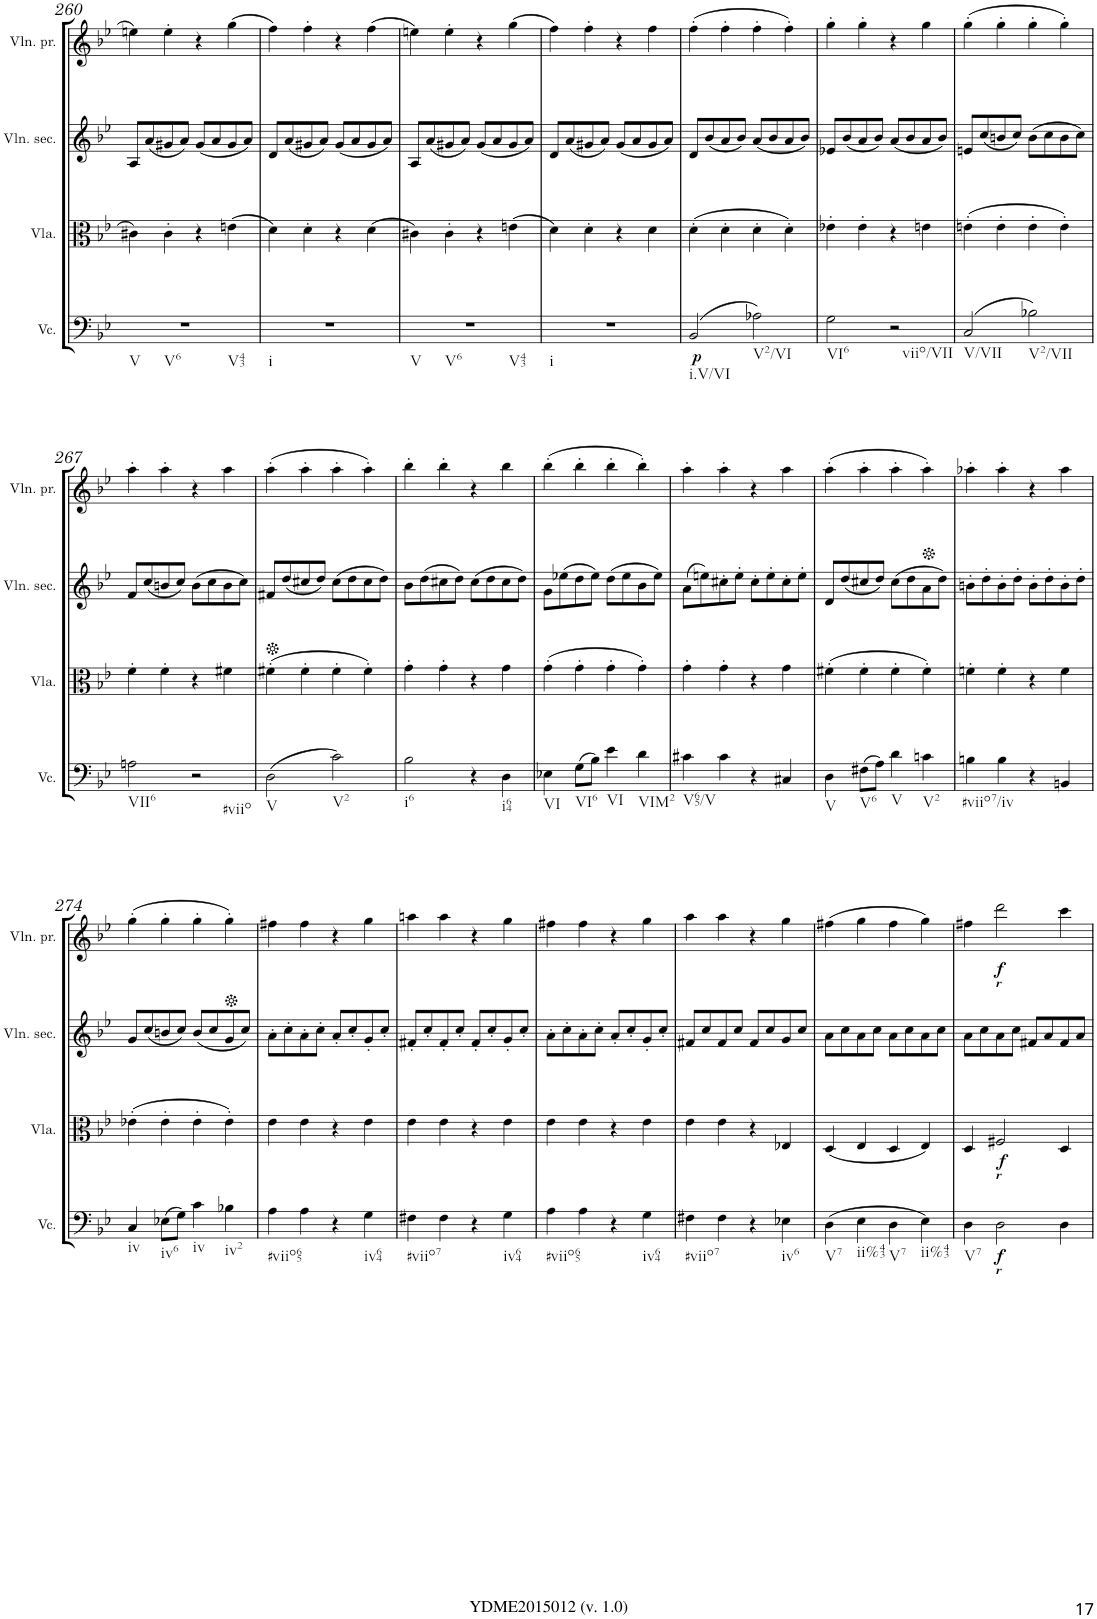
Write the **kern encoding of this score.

**kern	**dynam	**kern	**dynam	**kern	**kern	**dynam
*part4	*part4	*part3	*part3	*part2	*part1	*part1
*staff4	*staff4	*staff3	*staff3	*staff2	*staff1	*staff1
*I"Violoncelle	*	*I"Viola	*	*I"Violino secondo	*I"Violino primo	*
*I'Vc.	*	*I'Vla.	*	*I'Vln. sec.	*I'Vln. pr.	*
!!LO:PB:g=z
*clefF4	*	*clefC3	*	*clefG2	*clefG2	*
*k[b-e-]	*	*k[b-e-]	*	*k[b-e-]	*k[b-e-]	*
*B-:	*	*B-:	*	*B-:	*B-:	*
*M2/2	*	*M2/2	*	*M2/2	*M2/2	*
*met(c|)	*	*met(c|)	*	*met(c|)	*met(c|)	*
=260	=260	=260	=260	=260	=260	=260
!LO:TX:b:t=V	!	!	!	!	!	!
!LO:TX:b:t=V6	!	!	!	!	!	!
!LO:TX:b:t=V43	!	!	!	!	!	!
1r	.	4c#X\	.	8A/L	4een\	.
.	.	.	.	(<8a/	.	.
.	.	4c#'\	.	8g#X/	4ee'\	.
.	.	.	.	8a/J)	.	.
.	.	4r	.	(<8g#/L	4r	.
.	.	.	.	8a/	.	.
.	.	(>4en\	.	8g#/	(>4gg\	.
.	.	.	.	8a/J)	.	.
=261	=261	=261	=261	=261	=261	=261
!LO:TX:b:t=i	!	!	!	!	!	!
1r	.	4d\)	.	8d/L	4ff\)	.
.	.	.	.	(<8a/	.	.
.	.	4d'\	.	8g#X/	4ff'\	.
.	.	.	.	8a/J)	.	.
.	.	4r	.	(<8g#/L	4r	.
.	.	.	.	8a/	.	.
.	.	(>4d\	.	8g#/	(>4ff\	.
.	.	.	.	8a/J)	.	.
=262	=262	=262	=262	=262	=262	=262
!LO:TX:b:t=V	!	!	!	!	!	!
!LO:TX:b:t=V6	!	!	!	!	!	!
!LO:TX:b:t=V43	!	!	!	!	!	!
1r	.	4c#X\)	.	8A/L	4een\)	.
.	.	.	.	(<8a/	.	.
.	.	4c#'\	.	8g#X/	4ee'\	.
.	.	.	.	8a/J)	.	.
.	.	4r	.	(<8g#/L	4r	.
.	.	.	.	8a/	.	.
.	.	(>4en\	.	8g#/	(>4gg\	.
.	.	.	.	8a/J)	.	.
=263	=263	=263	=263	=263	=263	=263
!LO:TX:b:t=i	!	!	!	!	!	!
1r	.	4d\)	.	8d/L	4ff\)	.
.	.	.	.	(<8a/	.	.
.	.	4d'\	.	8g#X/	4ff'\	.
.	.	.	.	8a/J)	.	.
.	.	4r	.	(<8g#/L	4r	.
.	.	.	.	8a/	.	.
.	.	4d\	.	8g#/	4ff\	.
.	.	.	.	8a/J)	.	.
=264	=264	=264	=264	=264	=264	=264
!LO:TX:b:t=i.V/VI	!	!	!	!	!	!
!	!LO:DY:b	!	!	!	!	!
(>2BB-/	p	(>4d'\	.	8d/L	(>4ff'\	.
.	.	.	.	(<8b-/	.	.
.	.	4d'\	.	8a/	4ff'\	.
.	.	.	.	8b-/J)	.	.
!LO:TX:b:t=V2/VI	!	!	!	!	!	!
2A-X\)	.	4d'\	.	(<8a/L	4ff'\	.
.	.	.	.	8b-/	.	.
.	.	4d'\)	.	8a/	4ff'\)	.
.	.	.	.	8b-/J)	.	.
=265	=265	=265	=265	=265	=265	=265
!LO:TX:b:t=VI6	!	!	!	!	!	!
2G\	.	4e-X'\	.	8e-X/L	4gg'\	.
.	.	.	.	(<8b-/	.	.
.	.	4e-'\	.	8a/	4gg'\	.
.	.	.	.	8b-/J)	.	.
!LO:TX:b:t=viio/VII	!	!	!	!	!	!
2r	.	4r	.	(<8a/L	4r	.
.	.	.	.	8b-/	.	.
.	.	4en\	.	8a/	4gg\	.
.	.	.	.	8b-/J)	.	.
=266	=266	=266	=266	=266	=266	=266
!LO:TX:b:t=V/VII	!	!	!	!	!	!
(>2C/	.	(>4en'\	.	8en/L	(>4gg'\	.
.	.	.	.	(<8cc/	.	.
.	.	4e'\	.	8bn/	4gg'\	.
.	.	.	.	8cc/J)	.	.
!LO:TX:b:t=V2/VII	!	!	!	!	!	!
2B-X\)	.	4e'\	.	(>8b\L	4gg'\	.
.	.	.	.	8cc\	.	.
.	.	4e'\)	.	8b\	4gg'\)	.
.	.	.	.	8cc\J)	.	.
!!LO:LB:g=z
=267	=267	=267	=267	=267	=267	=267
!LO:TX:b:t=VII6	!	!	!	!	!	!
2An\	.	4f'\	.	8f/L	4aa'\	.
.	.	.	.	(<8cc/	.	.
.	.	4f'\	.	8bn/	4aa'\	.
.	.	.	.	8cc/J)	.	.
!LO:TX:b:t=#viio	!	!	!	!	!	!
2r	.	4r	.	(>8b\L	4r	.
.	.	.	.	8cc\	.	.
.	.	4f#X\	.	8b\	4aa\	.
.	.	.	.	8cc\J)	.	.
=268	=268	=268	=268	=268	=268	=268
!LO:TX:b:t=V	!	!	!	!	!	!
(>2D\	.	(>4f#X'\	.	8f#X/L	(>4aa'\	.
.	.	.	.	(<8dd/	.	.
.	.	4f#'\	.	8cc#X/	4aa'\	.
.	.	.	.	8dd/J)	.	.
!LO:TX:b:t=V2	!	!	!	!	!	!
2c\)	.	4f#'\	.	(>8cc#\L	4aa'\	.
.	.	.	.	8dd\	.	.
.	.	4f#'\)	.	8cc#\	4aa'\)	.
.	.	.	.	8dd\J)	.	.
=269	=269	=269	=269	=269	=269	=269
!LO:TX:b:t=i6	!	!	!	!	!	!
2B-\	.	4g'\	.	8b-\L	4bb-'\	.
.	.	.	.	(>8dd\	.	.
.	.	4g'\	.	8cc#X\	4bb-'\	.
.	.	.	.	8dd\J)	.	.
4r	.	4r	.	(>8cc#\L	4r	.
.	.	.	.	8dd\	.	.
!LO:TX:b:t=i64	!	!	!	!	!	!
4D\	.	4g\	.	8cc#\	4bb-\	.
.	.	.	.	8dd\J)	.	.
=270	=270	=270	=270	=270	=270	=270
!LO:TX:b:t=VI	!	!	!	!	!	!
4E-X\	.	(>4g'\	.	8g\L	(>4bb-'\	.
.	.	.	.	(>8ee-X\	.	.
!LO:TX:b:t=VI6	!	!	!	!	!	!
(>8G\L	.	4g'\	.	8dd\	4bb-'\	.
8B-\J)	.	.	.	8ee-\J)	.	.
!LO:TX:b:t=VI	!	!	!	!	!	!
4e-\	.	4g'\	.	(>8dd\L	4bb-'\	.
.	.	.	.	8ee-\	.	.
!LO:TX:b:t=VIM2	!	!	!	!	!	!
4d\	.	4g'\)	.	8b-\	4bb-'\)	.
.	.	.	.	8ee-\J)	.	.
=271	=271	=271	=271	=271	=271	=271
!LO:TX:b:t=V65/V	!	!	!	!	!	!
4c#X\	.	4g'\	.	(>8a\L	4aa'\	.
.	.	.	.	8een\)	.	.
4c#\	.	4g'\	.	8cc#X'\	4aa'\	.
.	.	.	.	8ee'\J	.	.
4r	.	4r	.	8cc#'\L	4r	.
.	.	.	.	8ee'\	.	.
4C#X/	.	4g\	.	8cc#'\	4aa\	.
.	.	.	.	8ee'\J	.	.
=272	=272	=272	=272	=272	=272	=272
!LO:TX:b:t=V	!	!	!	!	!	!
4D\	.	(>4f#X'\	.	8d/L	(>4aa'\	.
.	.	.	.	(<8dd/	.	.
!LO:TX:b:t=V6	!	!	!	!	!	!
(>8F#X\L	.	4f#'\	.	8cc#X/	4aa'\	.
8A\J)	.	.	.	8dd/J)	.	.
!LO:TX:b:t=V	!	!	!	!	!	!
4d\	.	4f#'\	.	(>8cc#\L	4aa'\	.
.	.	.	.	8dd\	.	.
!LO:TX:b:t=V2	!	!	!	!	!	!
4cn\	.	4f#'\)	.	8a\	4aa'\)	.
.	.	.	.	8dd\J)	.	.
=273	=273	=273	=273	=273	=273	=273
!LO:TX:b:t=#viio7/iv	!	!	!	!	!	!
4Bn\	.	4fn'\	.	8bn'\L	4aa-X'\	.
.	.	.	.	8dd'\	.	.
4B\	.	4f'\	.	8b'\	4aa-'\	.
.	.	.	.	8dd'\J	.	.
4r	.	4r	.	8b'\L	4r	.
.	.	.	.	8dd'\	.	.
4BBn/	.	4f\	.	8b'\	4aa-\	.
.	.	.	.	8dd'\J	.	.
!!LO:LB:g=z
=274	=274	=274	=274	=274	=274	=274
!LO:TX:b:t=iv	!	!	!	!	!	!
4C/	.	(>4e-X'\	.	8g/L	(>4gg'\	.
.	.	.	.	(<8cc/	.	.
!LO:TX:b:t=iv6	!	!	!	!	!	!
(>8E-X\L	.	4e-'\	.	8bn/	4gg'\	.
8G\J)	.	.	.	8cc/J)	.	.
!LO:TX:b:t=iv	!	!	!	!	!	!
4c\	.	4e-'\	.	(<8b/L	4gg'\	.
.	.	.	.	8cc/	.	.
!LO:TX:b:t=iv2	!	!	!	!	!	!
4B-X\	.	4e-'\)	.	8g/	4gg'\)	.
.	.	.	.	8cc/J)	.	.
=275	=275	=275	=275	=275	=275	=275
!LO:TX:b:t=#viio65	!	!	!	!	!	!
4A\	.	4e-\	.	8a'\L	4ff#X\	.
.	.	.	.	8cc'\	.	.
4A\	.	4e-\	.	8a'\	4ff#\	.
.	.	.	.	8cc'\J	.	.
4r	.	4r	.	8a'/L	4r	.
.	.	.	.	8cc'/	.	.
!LO:TX:b:t=iv64	!	!	!	!	!	!
4G\	.	4e-\	.	8g'/	4gg\	.
.	.	.	.	8cc'/J	.	.
=276	=276	=276	=276	=276	=276	=276
!LO:TX:b:t=#viio7	!	!	!	!	!	!
4F#X\	.	4e-\	.	8f#X'/L	4aan\	.
.	.	.	.	8cc'/	.	.
4F#\	.	4e-\	.	8f#'/	4aa\	.
.	.	.	.	8cc'/J	.	.
4r	.	4r	.	8f#'/L	4r	.
.	.	.	.	8cc'/	.	.
!LO:TX:b:t=iv64	!	!	!	!	!	!
4G\	.	4e-\	.	8g'/	4gg\	.
.	.	.	.	8cc'/J	.	.
=277	=277	=277	=277	=277	=277	=277
!LO:TX:b:t=#viio65	!	!	!	!	!	!
4A\	.	4e-\	.	8a'\L	4ff#X\	.
.	.	.	.	8cc'\	.	.
4A\	.	4e-\	.	8a'\	4ff#\	.
.	.	.	.	8cc'\J	.	.
4r	.	4r	.	8a'/L	4r	.
.	.	.	.	8cc'/	.	.
!LO:TX:b:t=iv64	!	!	!	!	!	!
4G\	.	4e-\	.	8g'/	4gg\	.
.	.	.	.	8cc'/J	.	.
=278	=278	=278	=278	=278	=278	=278
!LO:TX:b:t=#viio7	!	!	!	!	!	!
4F#X\	.	4e-\	.	8f#X/L	4aa\	.
.	.	.	.	8cc/	.	.
4F#\	.	4e-\	.	8f#/	4aa\	.
.	.	.	.	8cc/J	.	.
4r	.	4r	.	8f#/L	4r	.
.	.	.	.	8cc/	.	.
!LO:TX:b:t=iv6	!	!	!	!	!	!
4E-X\	.	4E-X/	.	8g/	4gg\	.
.	.	.	.	8cc/J	.	.
=279	=279	=279	=279	=279	=279	=279
!LO:TX:b:t=V7	!	!	!	!	!	!
(>4D\	.	(<4D/	.	8a\L	(>4ff#X\	.
.	.	.	.	8cc\	.	.
!LO:TX:b:t=ii%43	!	!	!	!	!	!
4E-\	.	4E-/	.	8a\	4gg\	.
.	.	.	.	8cc\J	.	.
!LO:TX:b:t=V7	!	!	!	!	!	!
4D\	.	4D/	.	8a\L	4ff#\	.
.	.	.	.	8cc\	.	.
!LO:TX:b:t=ii%43	!	!	!	!	!	!
4E-\)	.	4E-/)	.	8a\	4gg\)	.
.	.	.	.	8cc\J	.	.
=280	=280	=280	=280	=280	=280	=280
!LO:TX:b:t=V7	!	!	!	!	!	!
4D\	.	4D/	.	8a\L	4ff#X\	.
.	.	.	.	8cc\	.	.
!	!	!	!	!	!LO:TX:b:Bi:t=r	!
!	!	!LO:TX:b:Bi:t=r	!	!	!	!
!LO:TX:b:Bi:t=r	!	!	!	!	!	!
!	!LO:DY:b	!	!LO:DY:b	!	!	!LO:DY:b
2D\	f	2F#X/	f	8a\	2ddd\	f
.	.	.	.	8cc\J	.	.
.	.	.	.	8f#X/L	.	.
.	.	.	.	8a/	.	.
4D\	.	4D/	.	8f#/	4ccc\	.
.	.	.	.	8a/J	.	.
=	=	=	=	=	=	=
*-	*-	*-	*-	*-	*-	*-
